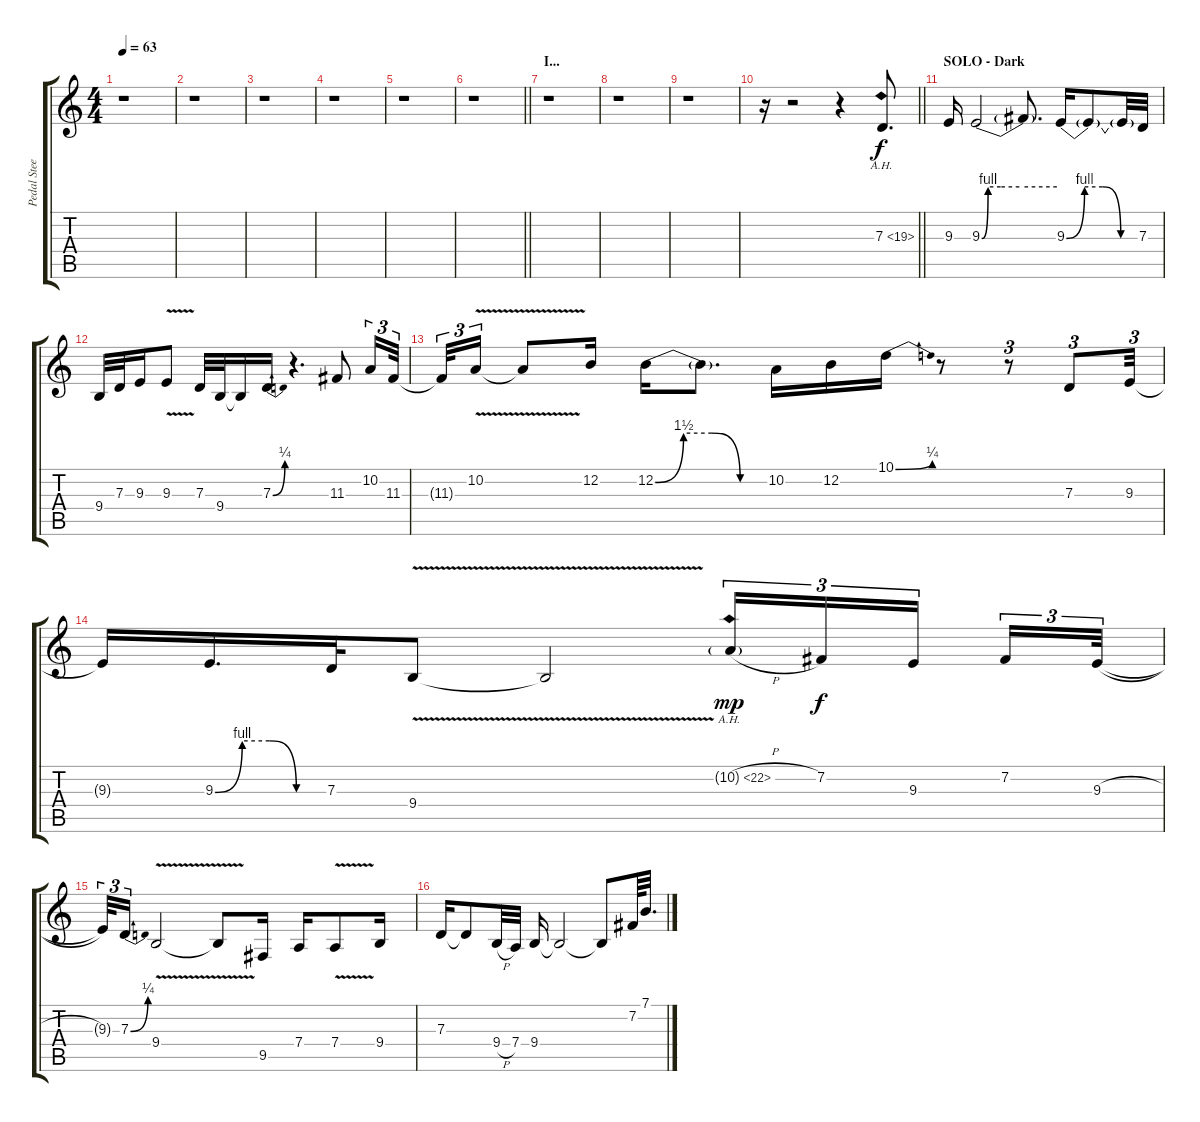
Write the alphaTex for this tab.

\track ("Pedal Steel / Solo double" "Pedal Stee") {instrument pad5bowed}
\staff {score tabs}
\tuning (E4 B3 G3 D3 A2 E2) {hide}
\ts (4 4)
\tempo 63
\clef g2
\ks c
r.1{dy f} |
r.1 |
r.1 |
r.1 |
r.1 |
\barLineRight lightlight
r.1 |
\section ("" "I...")
r.1 |
r.1 |
r.1 |
\barLineRight lightlight
r.16{volume 10} r.2 r.4 7.3{ah 12}.8{d} |
\section ("" "SOLO - Dark")
9.3.16 9.3{be (custom 0 0 5 4 15 4 30 4 60 4)}.2 9.3{t}.8{d} 9.3{be (custom 0 0 15 4 30 4 45 0 60 0)}.16 9.3{t}.8 9.3{t}.32 7.3.32 |
9.4.32 7.3.32 9.3.16 9.3{v}.8 7.3.32 9.4.32 9.4{t}.16 7.3{be (bend 0 0 60 1)}.16 r.4{d} 11.3.8 10.2.16{tu (3 2)} 11.3.32{tu (3 2)} |
11.3{t}.32{tu (3 2)} 10.2{v}.16{tu (3 2)} 10.2{t}.8 12.2.16 12.2{be (custom 0 0 15 6 30 6 45 0 60 0)}.16 12.2{t}.8{d} 10.2.16 12.2.16 10.1{be (bend 0 0 60 1)}.16 r.8 r.8{tu (3 2)} 7.3.8{tu (3 2)} 9.3.32{tu (3 2)} |
9.3{t}.16 9.3{be (custom 0 0 15 4 30 4 45 0 60 0)}.16{d} 7.3.32 9.4{v}.8 9.4{t}.2 10.2{ah 12 h g}.16{tu (3 2) dy mp} 7.2.16{tu (3 2) dy f} 9.3.16{tu (3 2) beam splitsecondary} 7.2.16{tu (3 2)} 9.3{h}.32{tu (3 2)} |
9.3{t}.32{tu (3 2)} 7.3{be (bend 0 0 60 1)}.16{tu (3 2)} 9.4{v}.2 9.4{t}.8 9.5.16 7.4.16 7.4{v}.8 9.4.16 |
7.3.16 7.3{t}.8 9.4{h}.32 7.4.32 9.4.16 9.4{t}.2 9.4{t}.8 7.2.64 7.1.32{d}
